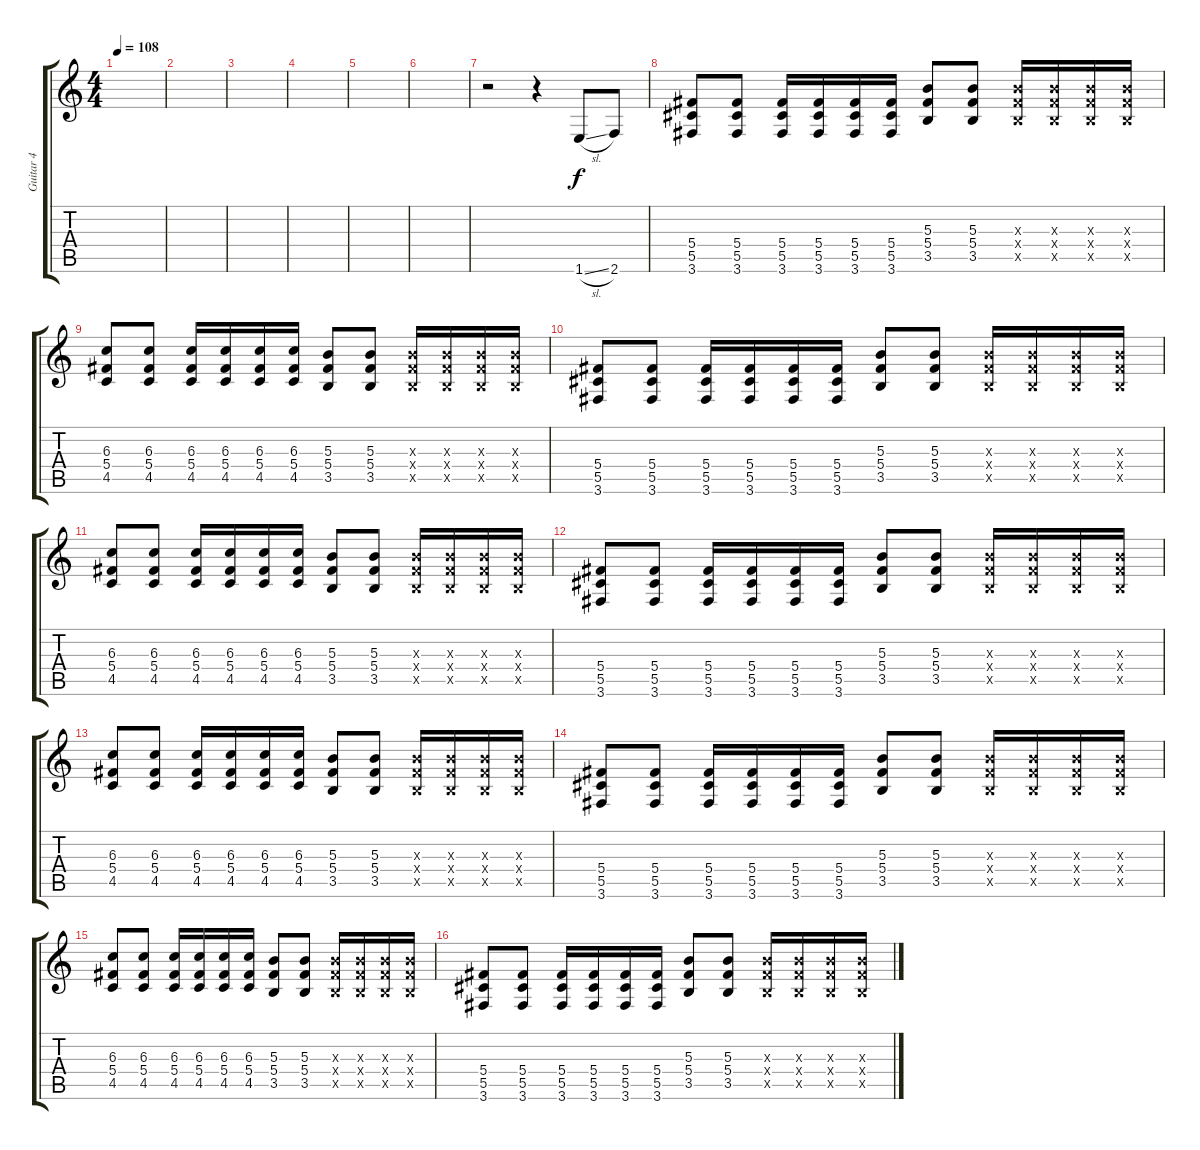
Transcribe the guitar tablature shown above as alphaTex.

\track ("Guitar 4" "Guitar 4") {instrument overdrivenguitar}
\staff {score tabs}
\tuning (Eb4 Bb3 Gb3 Db3 Ab2 Eb2) {hide}
\ts (4 4)
\tempo 108
\clef g2
\ks c
|
|
|
|
|
|
r.2 r.4 1.6{sl}.8 2.6.8 |
(5.4 5.5 3.6).8 (5.4 5.5 3.6).8 (5.4 5.5 3.6).16 (5.4 5.5 3.6).16 (5.4 5.5 3.6).16 (5.4 5.5 3.6).16 (5.3 5.4 3.5).8 (5.3 5.4 3.5).8 (5.3{x} 5.4{x} 3.5{x}).16 (5.3{x} 5.4{x} 3.5{x}).16 (5.3{x} 5.4{x} 3.5{x}).16 (5.3{x} 5.4{x} 3.5{x}).16 |
(6.3 5.4 4.5).8 (6.3 5.4 4.5).8 (6.3 5.4 4.5).16 (6.3 5.4 4.5).16 (6.3 5.4 4.5).16 (6.3 5.4 4.5).16 (5.3 5.4 3.5).8 (5.3 5.4 3.5).8 (5.3{x} 5.4{x} 3.5{x}).16 (5.3{x} 5.4{x} 3.5{x}).16 (5.3{x} 5.4{x} 3.5{x}).16 (5.3{x} 5.4{x} 3.5{x}).16 |
(5.4 5.5 3.6).8 (5.4 5.5 3.6).8 (5.4 5.5 3.6).16 (5.4 5.5 3.6).16 (5.4 5.5 3.6).16 (5.4 5.5 3.6).16 (5.3 5.4 3.5).8 (5.3 5.4 3.5).8 (5.3{x} 5.4{x} 3.5{x}).16 (5.3{x} 5.4{x} 3.5{x}).16 (5.3{x} 5.4{x} 3.5{x}).16 (5.3{x} 5.4{x} 3.5{x}).16 |
(6.3 5.4 4.5).8 (6.3 5.4 4.5).8 (6.3 5.4 4.5).16 (6.3 5.4 4.5).16 (6.3 5.4 4.5).16 (6.3 5.4 4.5).16 (5.3 5.4 3.5).8 (5.3 5.4 3.5).8 (5.3{x} 5.4{x} 3.5{x}).16 (5.3{x} 5.4{x} 3.5{x}).16 (5.3{x} 5.4{x} 3.5{x}).16 (5.3{x} 5.4{x} 3.5{x}).16 |
(5.4 5.5 3.6).8 (5.4 5.5 3.6).8 (5.4 5.5 3.6).16 (5.4 5.5 3.6).16 (5.4 5.5 3.6).16 (5.4 5.5 3.6).16 (5.3 5.4 3.5).8 (5.3 5.4 3.5).8 (5.3{x} 5.4{x} 3.5{x}).16 (5.3{x} 5.4{x} 3.5{x}).16 (5.3{x} 5.4{x} 3.5{x}).16 (5.3{x} 5.4{x} 3.5{x}).16 |
(6.3 5.4 4.5).8 (6.3 5.4 4.5).8 (6.3 5.4 4.5).16 (6.3 5.4 4.5).16 (6.3 5.4 4.5).16 (6.3 5.4 4.5).16 (5.3 5.4 3.5).8 (5.3 5.4 3.5).8 (5.3{x} 5.4{x} 3.5{x}).16 (5.3{x} 5.4{x} 3.5{x}).16 (5.3{x} 5.4{x} 3.5{x}).16 (5.3{x} 5.4{x} 3.5{x}).16 |
(5.4 5.5 3.6).8 (5.4 5.5 3.6).8 (5.4 5.5 3.6).16 (5.4 5.5 3.6).16 (5.4 5.5 3.6).16 (5.4 5.5 3.6).16 (5.3 5.4 3.5).8 (5.3 5.4 3.5).8 (5.3{x} 5.4{x} 3.5{x}).16 (5.3{x} 5.4{x} 3.5{x}).16 (5.3{x} 5.4{x} 3.5{x}).16 (5.3{x} 5.4{x} 3.5{x}).16 |
(6.3 5.4 4.5).8 (6.3 5.4 4.5).8 (6.3 5.4 4.5).16 (6.3 5.4 4.5).16 (6.3 5.4 4.5).16 (6.3 5.4 4.5).16 (5.3 5.4 3.5).8 (5.3 5.4 3.5).8 (5.3{x} 5.4{x} 3.5{x}).16 (5.3{x} 5.4{x} 3.5{x}).16 (5.3{x} 5.4{x} 3.5{x}).16 (5.3{x} 5.4{x} 3.5{x}).16 |
(5.4 5.5 3.6).8 (5.4 5.5 3.6).8 (5.4 5.5 3.6).16 (5.4 5.5 3.6).16 (5.4 5.5 3.6).16 (5.4 5.5 3.6).16 (5.3 5.4 3.5).8 (5.3 5.4 3.5).8 (5.3{x} 5.4{x} 3.5{x}).16 (5.3{x} 5.4{x} 3.5{x}).16 (5.3{x} 5.4{x} 3.5{x}).16 (5.3{x} 5.4{x} 3.5{x}).16
